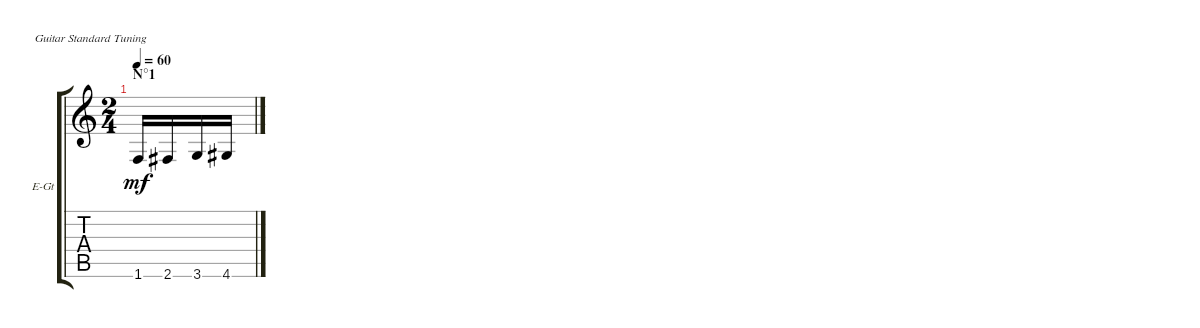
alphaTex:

\bracketExtendMode groupsimilarinstruments
\firstSystemTrackNameOrientation horizontal
\otherSystemsTrackNameOrientation horizontal
\track ("Electric Guitar" "E-Gt") {instrument electricguitarclean}
\staff {score tabs}
\tuning (E4 B3 G3 D3 A2 E2)
\ts (2 4)
\section ("" "N°1")
\tempo 60
\clef g2
\scale
0.485477
\ks c
1.6.16{dy mf instrument electricguitarclean} 2.6.16 3.6.16 4.6.16 |
\scale
0.257261 |
\scale
0.257261 |
\scale
0.333333 |
\scale
0.333333 |
\scale
0.333333 |
\scale
0.333333 |
\scale
0.333333 |
\scale
0.333333 |
\scale
0.333333 |
\scale
0.333333 |
\scale
0.333333 |
\scale
0.333333 |
\scale
0.333333 |
\scale
0.333333 |
\scale
0.333333
